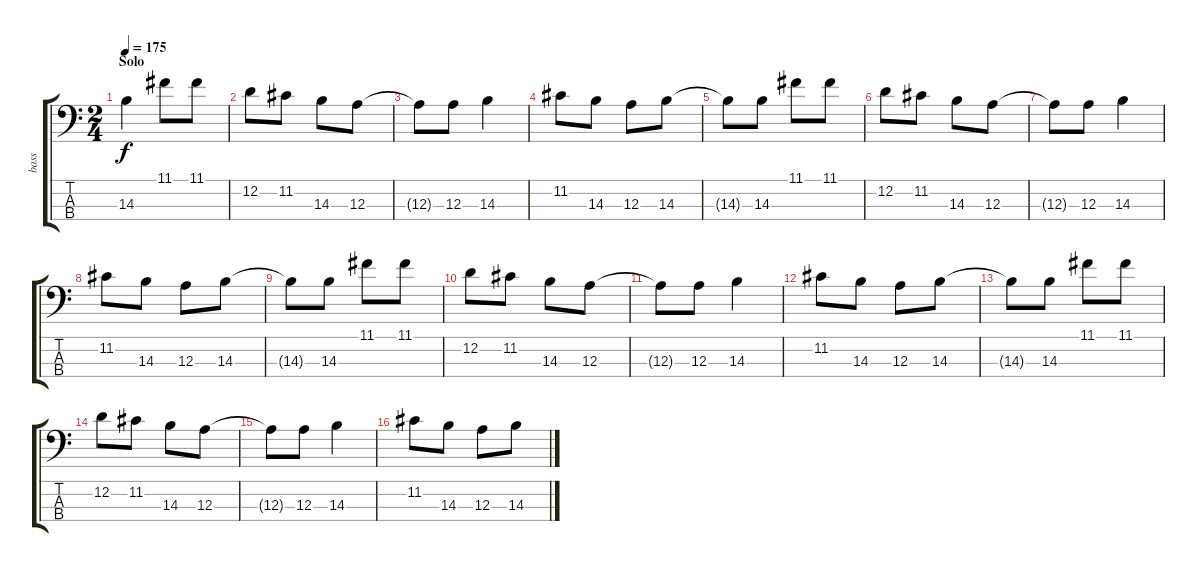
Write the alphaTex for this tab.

\track ("bass" "bass") {instrument electricbassfinger}
\staff {score tabs}
\tuning (G2 D2 A1 E1) {hide}
\ts (2 4)
\section ("" "Solo")
\tempo 175
\clef f4
\ks c
14.3.4{dy f} 11.1.8 11.1.8 |
12.2.8 11.2.8 14.3.8 12.3.8 |
12.3{t}.8 12.3.8 14.3.4 |
11.2.8 14.3.8 12.3.8 14.3.8 |
14.3{t}.8 14.3.8 11.1.8 11.1.8 |
12.2.8 11.2.8 14.3.8 12.3.8 |
12.3{t}.8 12.3.8 14.3.4 |
11.2.8 14.3.8 12.3.8 14.3.8 |
14.3{t}.8 14.3.8 11.1.8 11.1.8 |
12.2.8 11.2.8 14.3.8 12.3.8 |
12.3{t}.8 12.3.8 14.3.4 |
11.2.8 14.3.8 12.3.8 14.3.8 |
14.3{t}.8 14.3.8 11.1.8 11.1.8 |
12.2.8 11.2.8 14.3.8 12.3.8 |
12.3{t}.8 12.3.8 14.3.4 |
11.2.8 14.3.8 12.3.8 14.3.8
